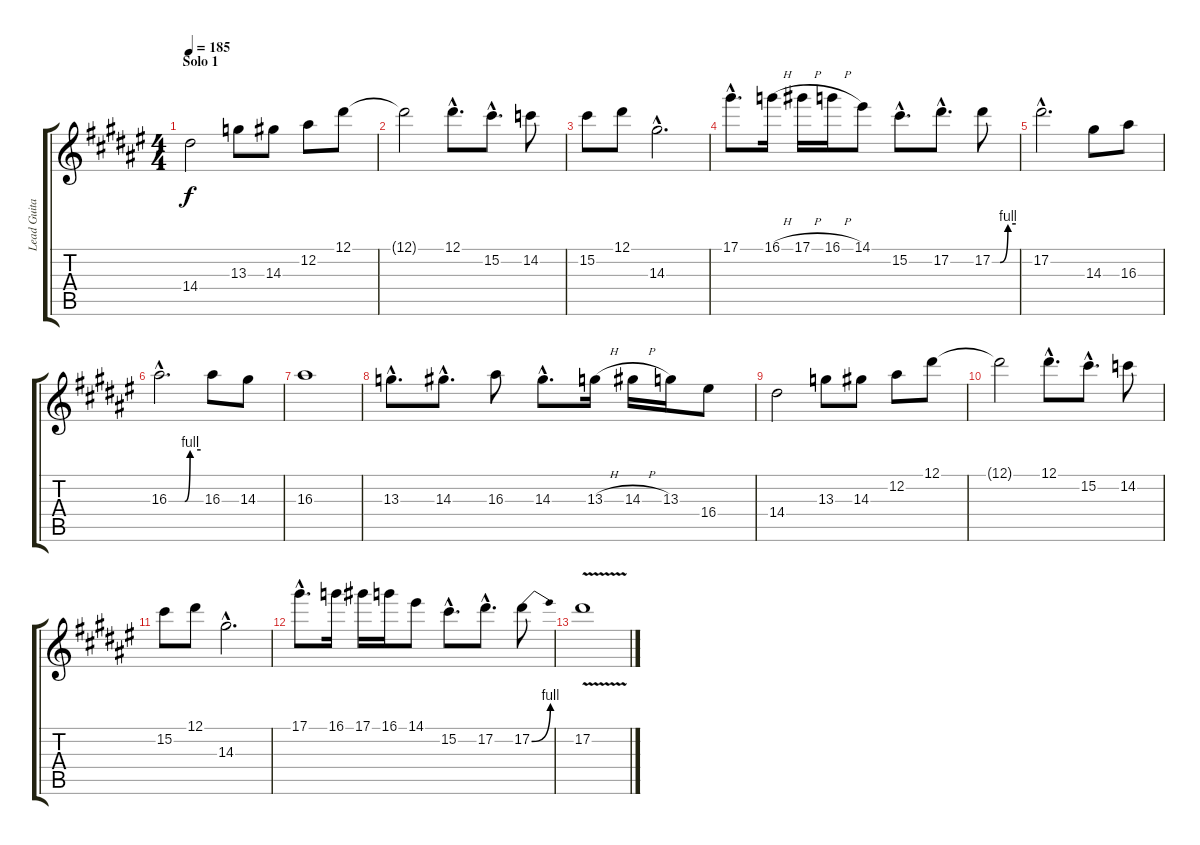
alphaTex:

\track ("Lead Guitar" "Lead Guita") {instrument distortionguitar}
\staff {score tabs}
\tuning (Eb4 Bb3 Gb3 Db3 Ab2 Eb2) {hide}
\ts (4 4)
\section ("" "Solo 1")
\tempo 185
\clef g2
\ks d#minor
14.4.2{dy f} 13.3.8 14.3.8 12.2.8 12.1.8 |
12.1{t}.2 12.1{hac}.8{d} 15.2{hac}.8{d} 14.2.8 |
15.2.8 12.1.8 14.3{hac}.2{d} |
17.1{hac}.8{d} 16.1{h}.16 17.1{h}.16 16.1{h}.16 14.1.8 15.2{hac}.8{d} 17.2{hac}.8{d} 17.2{be (custom 0 0 20 0 40 4 60 4)}.8 |
17.2{hac}.2{d} 14.3.8 16.3.8 |
16.3{be (custom 0 0 30 0 40 4 60 4) hac}.2{d} 16.3.8 14.3.8 |
16.3.1 |
13.3{hac}.8{d} 14.3{hac}.8{d} 16.3.8 14.3{hac}.8{d} 13.3{h}.16 14.3{h}.16 13.3.16 16.4.8 |
14.4.2 13.3.8 14.3.8 12.2.8 12.1.8 |
12.1{t}.2 12.1{hac}.8{d} 15.2{hac}.8{d} 14.2.8 |
15.2.8 12.1.8 14.3{hac}.2{d} |
17.1{hac}.8{d} 16.1.16 17.1.16 16.1.16 14.1.8 15.2{hac}.8{d} 17.2{hac}.8{d} 17.2{be (bend 0 0 60 4)}.8 |
17.2{v}.1
